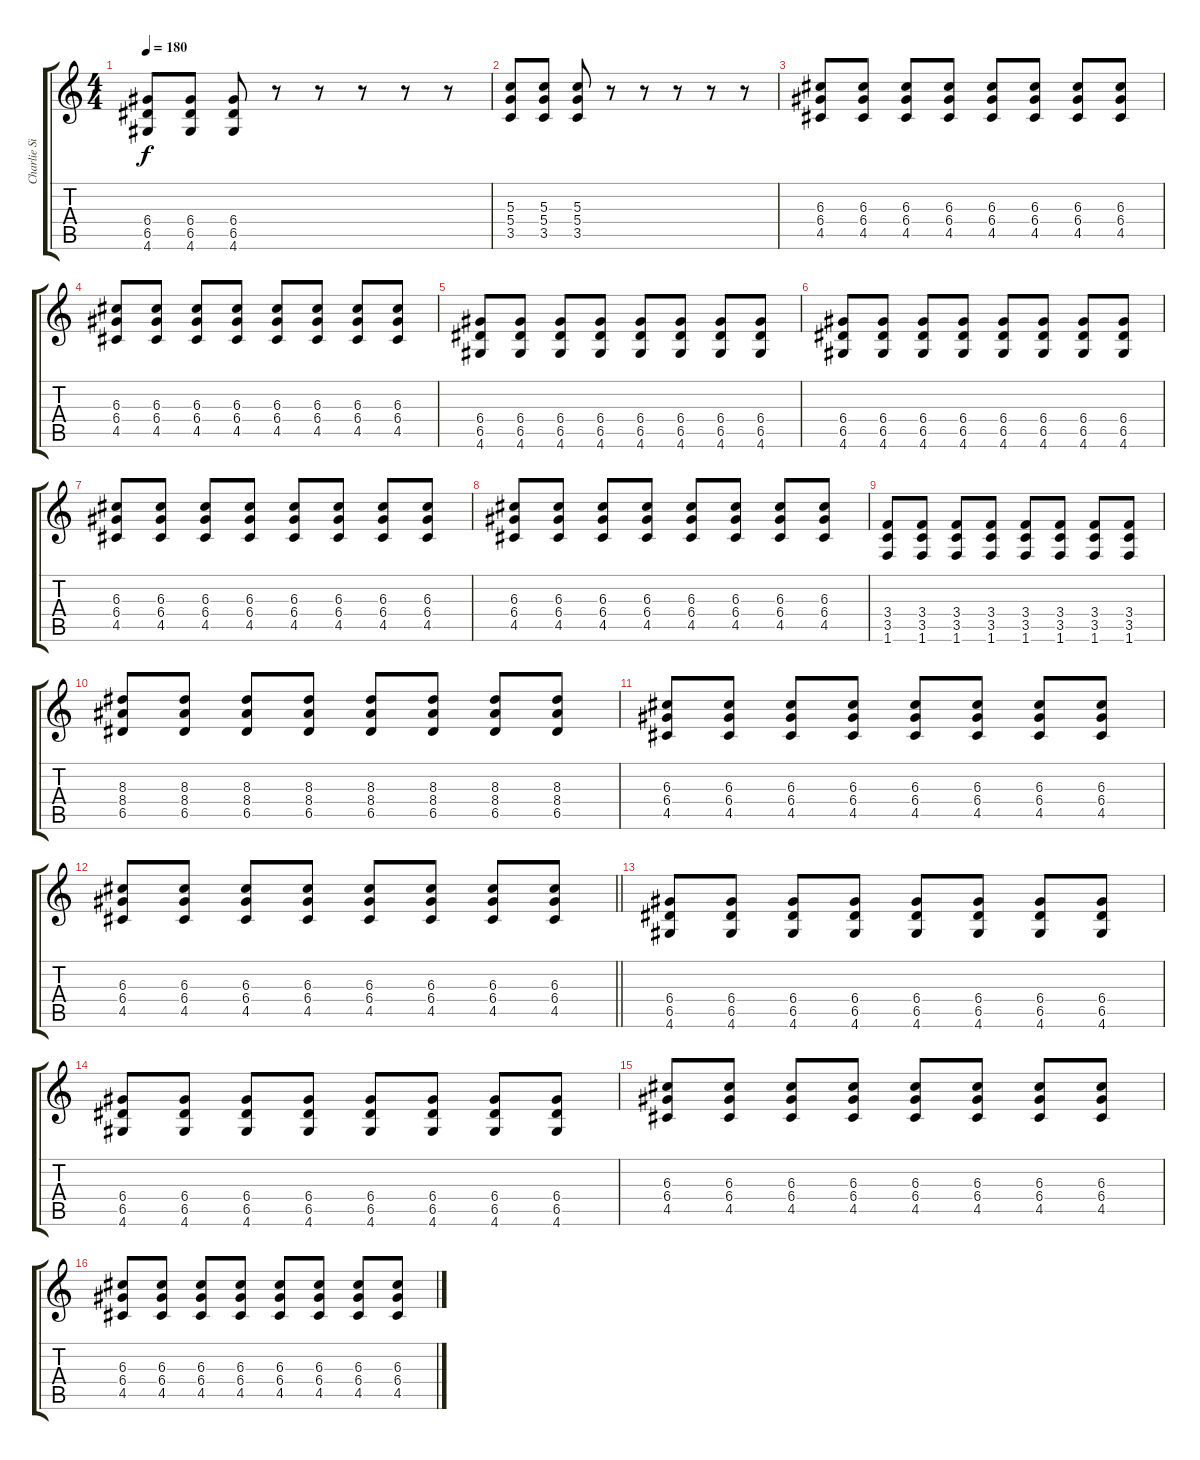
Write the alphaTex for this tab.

\track ("Charlie Simpson" "Charlie Si") {instrument distortionguitar}
\staff {score tabs}
\tuning (E4 B3 G3 D3 A2 E2) {hide}
\ts (4 4)
\tempo 180
\clef g2
\ks c
(6.4 6.5 4.6).8{dy f} (6.4 6.5 4.6).8 (6.4 6.5 4.6).8 r.8 r.8 r.8 r.8 r.8 |
(5.3 5.4 3.5).8 (5.3 5.4 3.5).8 (5.3 5.4 3.5).8 r.8 r.8 r.8 r.8 r.8 |
(6.3 6.4 4.5).8 (6.3 6.4 4.5).8 (6.3 6.4 4.5).8 (6.3 6.4 4.5).8 (6.3 6.4 4.5).8 (6.3 6.4 4.5).8 (6.3 6.4 4.5).8 (6.3 6.4 4.5).8 |
(6.3 6.4 4.5).8 (6.3 6.4 4.5).8 (6.3 6.4 4.5).8 (6.3 6.4 4.5).8 (6.3 6.4 4.5).8 (6.3 6.4 4.5).8 (6.3 6.4 4.5).8 (6.3 6.4 4.5).8 |
(6.4 6.5 4.6).8 (6.4 6.5 4.6).8 (6.4 6.5 4.6).8 (6.4 6.5 4.6).8 (6.4 6.5 4.6).8 (6.4 6.5 4.6).8 (6.4 6.5 4.6).8 (6.4 6.5 4.6).8 |
(6.4 6.5 4.6).8 (6.4 6.5 4.6).8 (6.4 6.5 4.6).8 (6.4 6.5 4.6).8 (6.4 6.5 4.6).8 (6.4 6.5 4.6).8 (6.4 6.5 4.6).8 (6.4 6.5 4.6).8 |
(6.3 6.4 4.5).8 (6.3 6.4 4.5).8 (6.3 6.4 4.5).8 (6.3 6.4 4.5).8 (6.3 6.4 4.5).8 (6.3 6.4 4.5).8 (6.3 6.4 4.5).8 (6.3 6.4 4.5).8 |
(6.3 6.4 4.5).8 (6.3 6.4 4.5).8 (6.3 6.4 4.5).8 (6.3 6.4 4.5).8 (6.3 6.4 4.5).8 (6.3 6.4 4.5).8 (6.3 6.4 4.5).8 (6.3 6.4 4.5).8 |
(3.4 3.5 1.6).8 (3.4 3.5 1.6).8 (3.4 3.5 1.6).8 (3.4 3.5 1.6).8 (3.4 3.5 1.6).8 (3.4 3.5 1.6).8 (3.4 3.5 1.6).8 (3.4 3.5 1.6).8 |
(8.3 8.4 6.5).8 (8.3 8.4 6.5).8 (8.3 8.4 6.5).8 (8.3 8.4 6.5).8 (8.3 8.4 6.5).8 (8.3 8.4 6.5).8 (8.3 8.4 6.5).8 (8.3 8.4 6.5).8 |
(6.3 6.4 4.5).8 (6.3 6.4 4.5).8 (6.3 6.4 4.5).8 (6.3 6.4 4.5).8 (6.3 6.4 4.5).8 (6.3 6.4 4.5).8 (6.3 6.4 4.5).8 (6.3 6.4 4.5).8 |
\barLineRight lightlight
(6.3 6.4 4.5).8 (6.3 6.4 4.5).8 (6.3 6.4 4.5).8 (6.3 6.4 4.5).8 (6.3 6.4 4.5).8 (6.3 6.4 4.5).8 (6.3 6.4 4.5).8 (6.3 6.4 4.5).8 |
(6.4 6.5 4.6).8 (6.4 6.5 4.6).8 (6.4 6.5 4.6).8 (6.4 6.5 4.6).8 (6.4 6.5 4.6).8 (6.4 6.5 4.6).8 (6.4 6.5 4.6).8 (6.4 6.5 4.6).8 |
(6.4 6.5 4.6).8 (6.4 6.5 4.6).8 (6.4 6.5 4.6).8 (6.4 6.5 4.6).8 (6.4 6.5 4.6).8 (6.4 6.5 4.6).8 (6.4 6.5 4.6).8 (6.4 6.5 4.6).8 |
(6.3 6.4 4.5).8 (6.3 6.4 4.5).8 (6.3 6.4 4.5).8 (6.3 6.4 4.5).8 (6.3 6.4 4.5).8 (6.3 6.4 4.5).8 (6.3 6.4 4.5).8 (6.3 6.4 4.5).8 |
(6.3 6.4 4.5).8 (6.3 6.4 4.5).8 (6.3 6.4 4.5).8 (6.3 6.4 4.5).8 (6.3 6.4 4.5).8 (6.3 6.4 4.5).8 (6.3 6.4 4.5).8 (6.3 6.4 4.5).8
